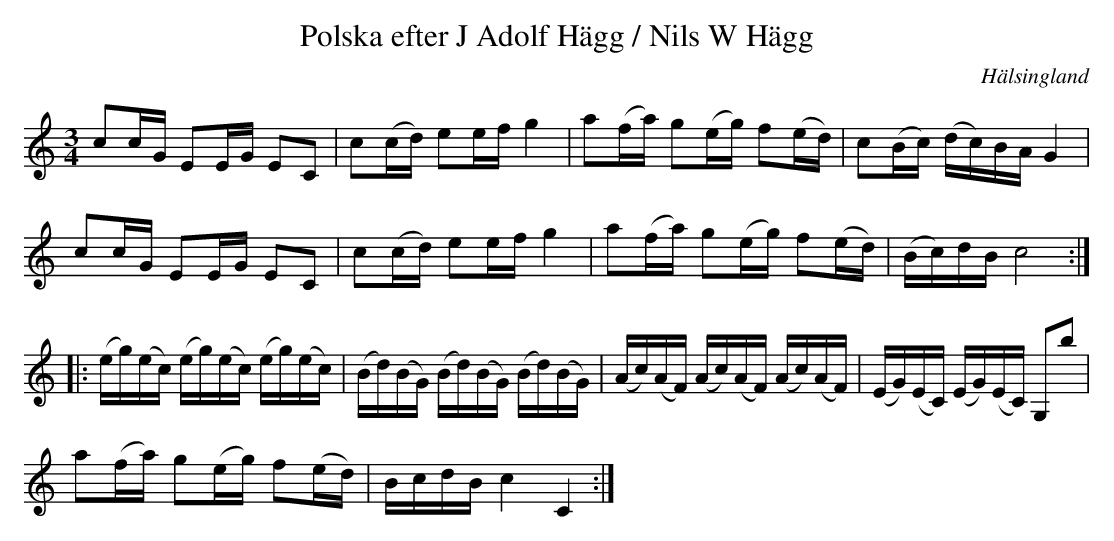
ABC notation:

X:1
T: Polska efter J Adolf Hägg / Nils W Hägg
O: Hälsingland
M: 3/4
L: 1/16
K: C
c2cG E2EG E2C2 | c2(cd) e2ef g4 | a2(fa) g2(eg) f2(ed) | c2(Bc) (dc)BA G4 |
c2cG E2EG E2C2 | c2(cd) e2ef g4 | a2(fa) g2(eg) f2(ed) | (Bc)dB c8 ::
(eg)(ec) (eg)(ec) (eg)(ec) | (Bd)(BG) (Bd)(BG) (Bd)(BG) | (Ac)(AF) (Ac)(AF) (Ac)(AF) | (EG)(EC) (EG)(EC) G,2b2 |
a2(fa) g2(eg) f2(ed) | BcdB c4 C4 :|
